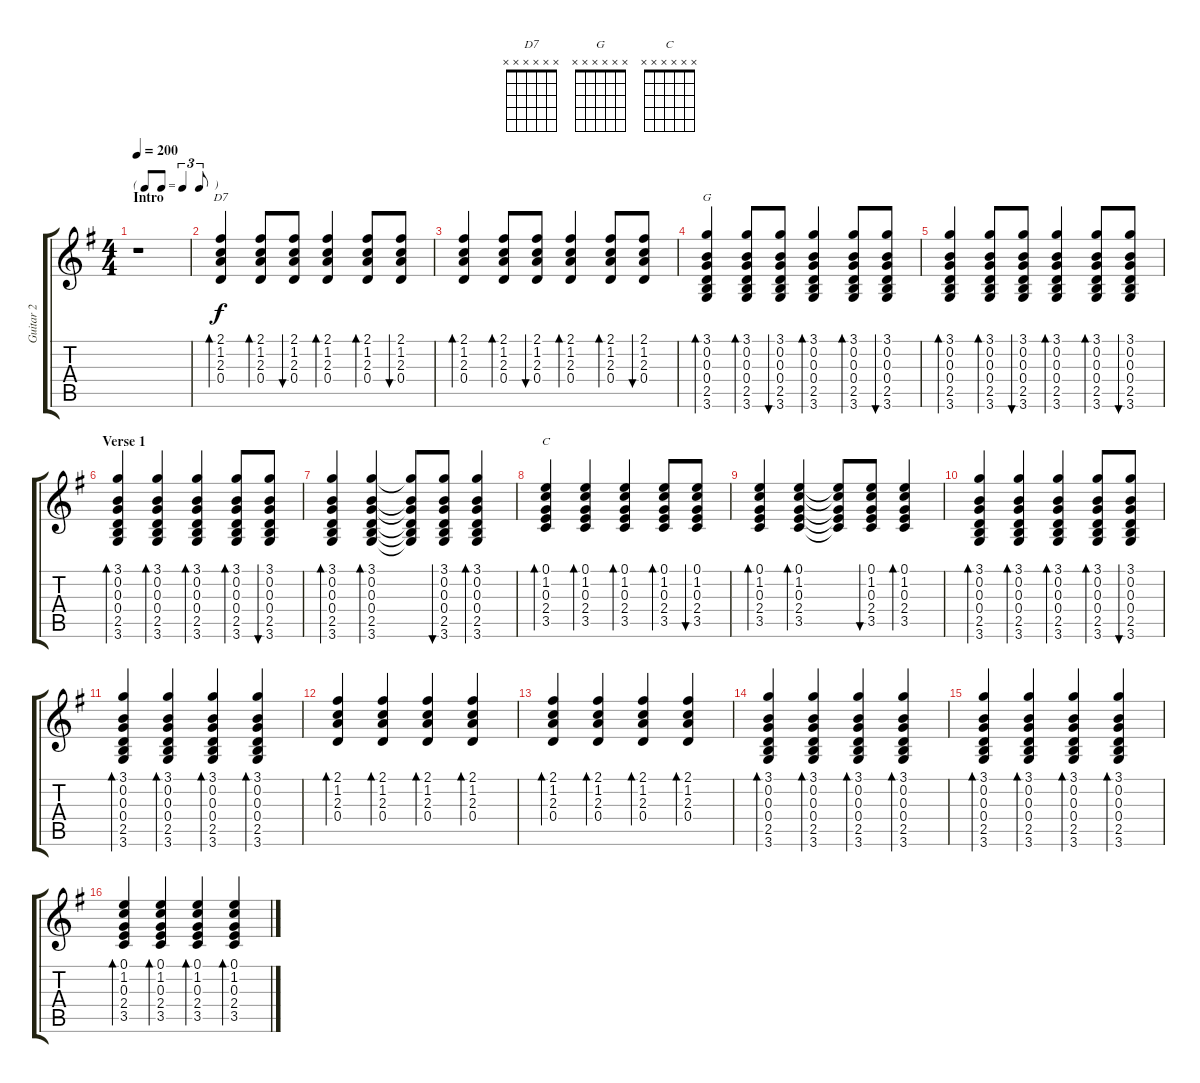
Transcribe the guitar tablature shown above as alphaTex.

\track ("Guitar 2" "Guitar 2") {instrument acousticguitarnylon}
\staff {score tabs}
\tuning (E4 B3 G3 D3 A2 E2) {hide}
\chord ("D7" x x x x x x)
\chord ("G" x x x x x x)
\chord ("C" x x x x x x)
\ts (4 4)
\tf triplet8th
\section ("" "Intro")
\tempo 200
\clef g2
\ks g
r.1{dy f instrument acousticguitarnylon} |
(2.1 1.2 2.3 0.4).4{bd 60 ch "D7"} (2.1 1.2 2.3 0.4).8{bd 60} (2.1 1.2 2.3 0.4).8{bu 60} (2.1 1.2 2.3 0.4).4{bd 60} (2.1 1.2 2.3 0.4).8{bd 60} (2.1 1.2 2.3 0.4).8{bu 60} |
(2.1 1.2 2.3 0.4).4{bd 60} (2.1 1.2 2.3 0.4).8{bd 60} (2.1 1.2 2.3 0.4).8{bu 60} (2.1 1.2 2.3 0.4).4{bd 60} (2.1 1.2 2.3 0.4).8{bd 60} (2.1 1.2 2.3 0.4).8{bu 60} |
(3.1 0.2 0.3 0.4 2.5 3.6).4{bd 60 ch "G"} (3.1 0.2 0.3 0.4 2.5 3.6).8{bd 60} (3.1 0.2 0.3 0.4 2.5 3.6).8{bu 60} (3.1 0.2 0.3 0.4 2.5 3.6).4{bd 60} (3.1 0.2 0.3 0.4 2.5 3.6).8{bd 60} (3.1 0.2 0.3 0.4 2.5 3.6).8{bu 60} |
(3.1 0.2 0.3 0.4 2.5 3.6).4{bd 60} (3.1 0.2 0.3 0.4 2.5 3.6).8{bd 60} (3.1 0.2 0.3 0.4 2.5 3.6).8{bu 60} (3.1 0.2 0.3 0.4 2.5 3.6).4{bd 60} (3.1 0.2 0.3 0.4 2.5 3.6).8{bd 60} (3.1 0.2 0.3 0.4 2.5 3.6).8{bu 60} |
\section ("" "Verse 1")
(3.1 0.2 0.3 0.4 2.5 3.6).4{bd 60} (3.1 0.2 0.3 0.4 2.5 3.6).4{bd 60} (3.1 0.2 0.3 0.4 2.5 3.6).4{bd 60} (3.1 0.2 0.3 0.4 2.5 3.6).8{bd 60} (3.1 0.2 0.3 0.4 2.5 3.6).8{bu 60} |
(3.1 0.2 0.3 0.4 2.5 3.6).4{bd 60} (3.1 0.2 0.3 0.4 2.5 3.6).4{bd 60} (3.1{t} 0.2{t} 0.3{t} 0.4{t} 2.5{t} 3.6{t}).8 (3.1 0.2 0.3 0.4 2.5 3.6).8{bu 60} (3.1 0.2 0.3 0.4 2.5 3.6).4{bd 60} |
(0.1 1.2 0.3 2.4 3.5).4{bd 60 ch "C"} (0.1 1.2 0.3 2.4 3.5).4{bd 60} (0.1 1.2 0.3 2.4 3.5).4{bd 60} (0.1 1.2 0.3 2.4 3.5).8{bd 60} (0.1 1.2 0.3 2.4 3.5).8{bu 60} |
(0.1 1.2 0.3 2.4 3.5).4{bd 60} (0.1 1.2 0.3 2.4 3.5).4{bd 60} (0.1{t} 1.2{t} 0.3{t} 2.4{t} 3.5{t}).8 (0.1 1.2 0.3 2.4 3.5).8{bu 60} (0.1 1.2 0.3 2.4 3.5).4{bd 60} |
(3.1 0.2 0.3 0.4 2.5 3.6).4{bd 60} (3.1 0.2 0.3 0.4 2.5 3.6).4{bd 60} (3.1 0.2 0.3 0.4 2.5 3.6).4{bd 60} (3.1 0.2 0.3 0.4 2.5 3.6).8{bd 60} (3.1 0.2 0.3 0.4 2.5 3.6).8{bu 60} |
(3.1 0.2 0.3 0.4 2.5 3.6).4{bd 60} (3.1 0.2 0.3 0.4 2.5 3.6).4{bd 60} (3.1 0.2 0.3 0.4 2.5 3.6).4{bd 60} (3.1 0.2 0.3 0.4 2.5 3.6).4{bd 60} |
(2.1 1.2 2.3 0.4).4{bd 60} (2.1 1.2 2.3 0.4).4{bd 60} (2.1 1.2 2.3 0.4).4{bd 60} (2.1 1.2 2.3 0.4).4{bd 60} |
(2.1 1.2 2.3 0.4).4{bd 60} (2.1 1.2 2.3 0.4).4{bd 60} (2.1 1.2 2.3 0.4).4{bd 60} (2.1 1.2 2.3 0.4).4{bd 60} |
(3.1 0.2 0.3 0.4 2.5 3.6).4{bd 60} (3.1 0.2 0.3 0.4 2.5 3.6).4{bd 60} (3.1 0.2 0.3 0.4 2.5 3.6).4{bd 60} (3.1 0.2 0.3 0.4 2.5 3.6).4{bd 60} |
(3.1 0.2 0.3 0.4 2.5 3.6).4{bd 60} (3.1 0.2 0.3 0.4 2.5 3.6).4{bd 60} (3.1 0.2 0.3 0.4 2.5 3.6).4{bd 60} (3.1 0.2 0.3 0.4 2.5 3.6).4{bd 60} |
(0.1 1.2 0.3 2.4 3.5).4{bd 60} (0.1 1.2 0.3 2.4 3.5).4{bd 60} (0.1 1.2 0.3 2.4 3.5).4{bd 60} (0.1 1.2 0.3 2.4 3.5).4{bd 60}
